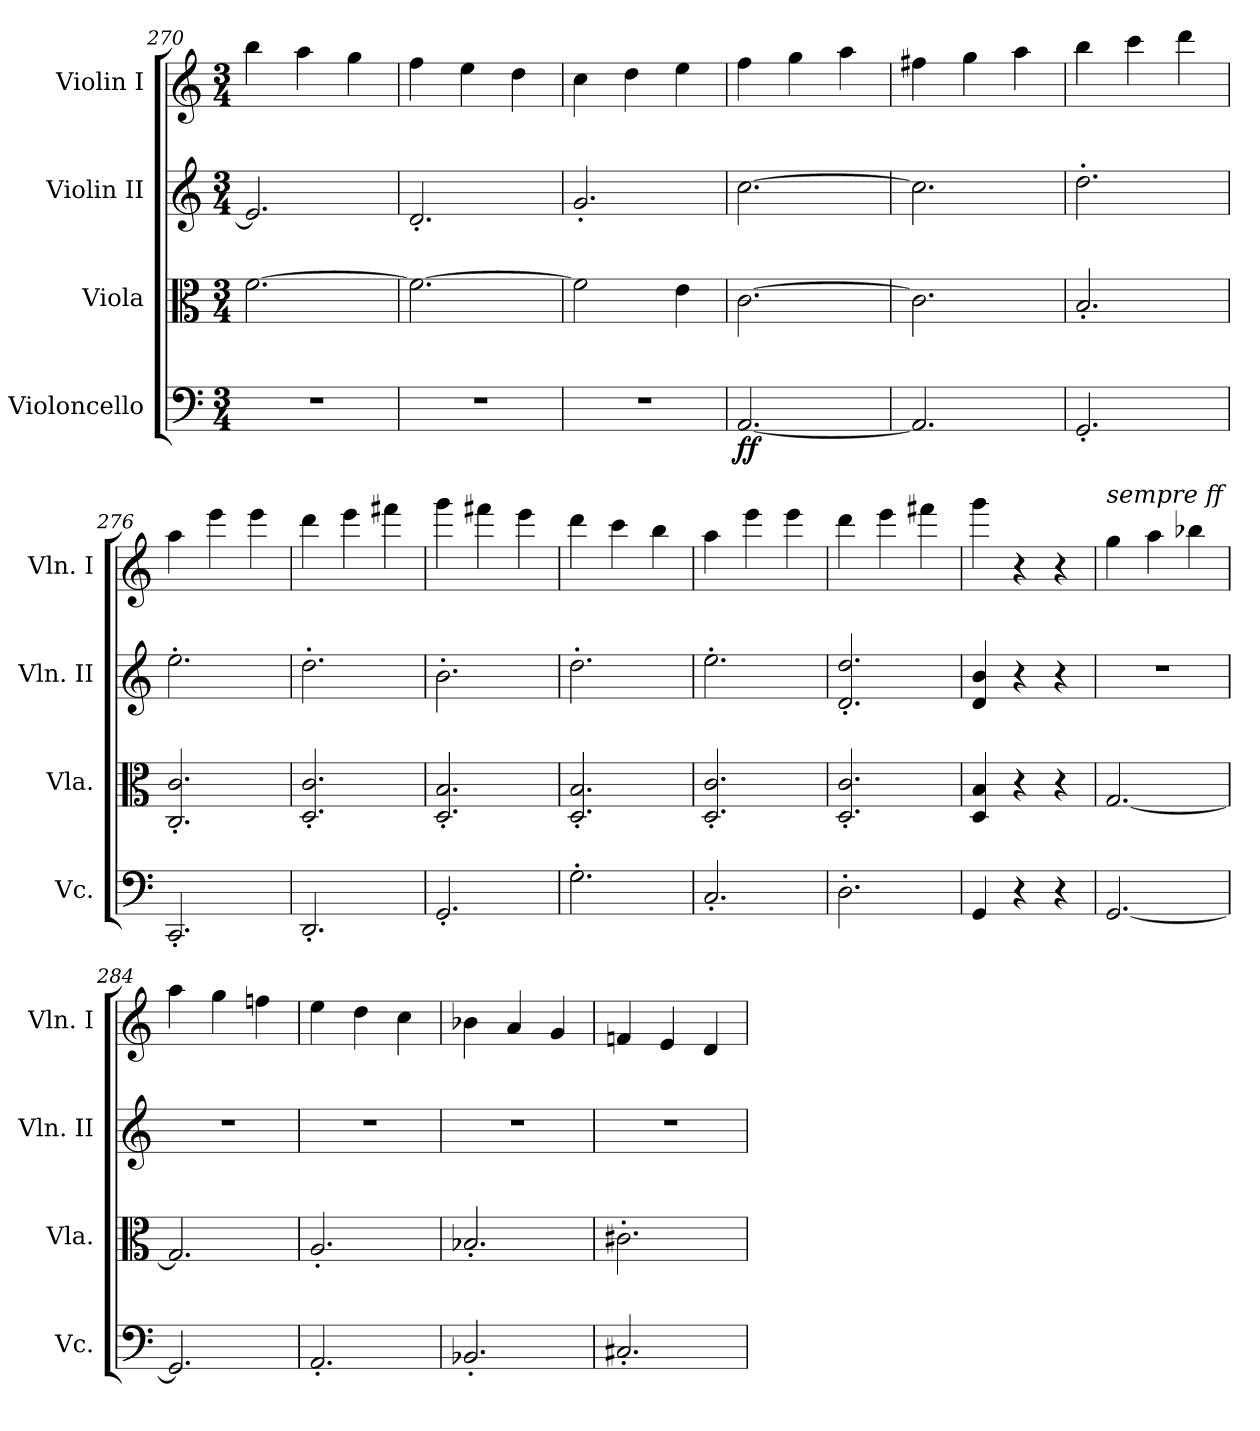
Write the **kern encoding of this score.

**kern	**dynam	**kern	**kern	**kern
*part4	*part4	*part3	*part2	*part1
*staff4	*staff4	*staff3	*staff2	*staff1
*I"Violoncello	*	*I"Viola	*I"Violin II	*I"Violin I
*I'Vc.	*	*I'Vla.	*I'Vln. II	*I'Vln. I
*clefF4	*	*clefC3	*clefG2	*clefG2
*k[]	*	*k[]	*k[]	*k[]
*C:	*	*C:	*C:	*C:
*M3/4	*	*M3/4	*M3/4	*M3/4
=270	=270	=270	=270	=270
2.r	.	[2.f\	2.e/]	4bb\
.	.	.	.	4aa\
.	.	.	.	4gg\
=271	=271	=271	=271	=271
2.r	.	2.f\_	2.d'/	4ff\
.	.	.	.	4ee\
.	.	.	.	4dd\
=272	=272	=272	=272	=272
2.r	.	2f\]	2.g'/	4cc\
.	.	.	.	4dd\
.	.	4e\	.	4ee\
=273	=273	=273	=273	=273
!	!LO:DY:b	!	!	!
[2.AA/	ff	[2.c\	[2.cc\	4ff\
.	.	.	.	4gg\
.	.	.	.	4aa\
=274	=274	=274	=274	=274
2.AA/]	.	2.c\]	2.cc\]	4ff#X\
.	.	.	.	4gg\
.	.	.	.	4aa\
=275	=275	=275	=275	=275
2.GG'/	.	2.B'/	2.dd'\	4bb\
.	.	.	.	4ccc\
.	.	.	.	4ddd\
=276	=276	=276	=276	=276
2.CC'/	.	2.C/' 2.c/'	2.ee'\	4aa\
.	.	.	.	4eee\
.	.	.	.	4eee\
=277	=277	=277	=277	=277
2.DD'/	.	2.D/' 2.c/'	2.dd'\	4ddd\
.	.	.	.	4eee\
.	.	.	.	4fff#X\
=278	=278	=278	=278	=278
2.GG'/	.	2.D/' 2.B/'	2.b'\	4ggg\
.	.	.	.	4fff#X\
.	.	.	.	4eee\
=279	=279	=279	=279	=279
2.G'\	.	2.D/' 2.B/'	2.dd'\	4ddd\
.	.	.	.	4ccc\
.	.	.	.	4bb\
=280	=280	=280	=280	=280
2.C'/	.	2.D/' 2.c/'	2.ee'\	4aa\
.	.	.	.	4eee\
.	.	.	.	4eee\
=281	=281	=281	=281	=281
2.D'\	.	2.D/' 2.c/'	2.d/' 2.dd/'	4ddd\
.	.	.	.	4eee\
.	.	.	.	4fff#X\
=282	=282	=282	=282	=282
4GG/	.	4D/ 4B/	4d/ 4b/	4ggg\
4r	.	4r	4r	4r
4r	.	4r	4r	4r
=283	=283	=283	=283	=283
!	!	!	!	!LO:TX:a:i:t=sempre ff
[2.GG/	.	[2.G/	2.r	4gg\
.	.	.	.	4aa\
.	.	.	.	4bb-X\
=284	=284	=284	=284	=284
2.GG/]	.	2.G/]	2.r	4aa\
.	.	.	.	4gg\
.	.	.	.	4ffn\
=285	=285	=285	=285	=285
2.AA'/	.	2.A'/	2.r	4ee\
.	.	.	.	4dd\
.	.	.	.	4cc\
=286	=286	=286	=286	=286
2.BB-X'/	.	2.B-X'/	2.r	4b-X\
.	.	.	.	4a/
.	.	.	.	4g/
=287	=287	=287	=287	=287
2.C#X'/	.	2.c#X'\	2.r	4fn/
.	.	.	.	4e/
.	.	.	.	4d/
=	=	=	=	=
*-	*-	*-	*-	*-
